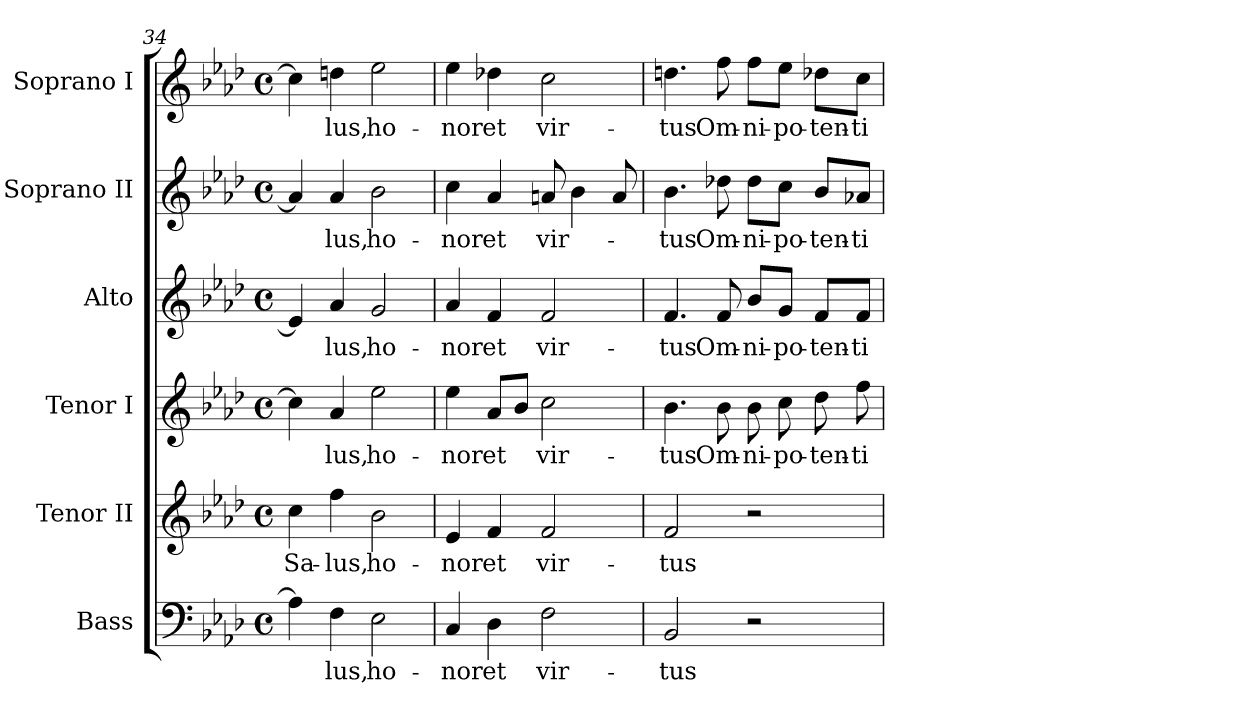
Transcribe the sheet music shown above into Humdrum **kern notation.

**kern	**text	**kern	**text	**kern	**text	**kern	**text	**kern	**text	**kern	**text
*part6	*part6	*part5	*part5	*part4	*part4	*part3	*part3	*part2	*part2	*part1	*part1
*staff6	*staff6	*staff5	*staff5	*staff4	*staff4	*staff3	*staff3	*staff2	*staff2	*staff1	*staff1
*I"Bass	*	*I"Tenor II	*	*I"Tenor I	*	*I"Alto	*	*I"Soprano II	*	*I"Soprano I	*
*I'B.	*	*I'T. II	*	*I'T. I	*	*I'A.	*	*I'S. II	*	*I'S. I	*
*clefF4	*	*clefG2	*	*clefG2	*	*clefG2	*	*clefG2	*	*clefG2	*
*	*	*ITrd7c12	*	*ITrd7c12	*	*	*	*	*	*	*
*k[b-e-a-d-]	*	*k[b-e-a-d-]	*	*k[b-e-a-d-]	*	*k[b-e-a-d-]	*	*k[b-e-a-d-]	*	*k[b-e-a-d-]	*
*A-:	*	*A-:	*	*A-:	*	*A-:	*	*A-:	*	*A-:	*
*M4/4	*	*M4/4	*	*M4/4	*	*M4/4	*	*M4/4	*	*M4/4	*
*met(c)	*	*met(c)	*	*met(c)	*	*met(c)	*	*met(c)	*	*met(c)	*
=34	=34	=34	=34	=34	=34	=34	=34	=34	=34	=34	=34
!	!	!	!LO:LY:b:color=#000000	!	!	!	!	!	!	!	!
4A-i\]	.	4ci\	Sa-	4ci\]	.	4e-i/]	.	4a-i/]	.	4cci\]	.
!	!LO:LY:b:color=#000000	!	!	!	!	!	!	!	!	!	!
!	!	!	!LO:LY:b:color=#000000	!	!	!	!	!	!	!	!
!	!	!	!	!	!LO:LY:b:color=#000000	!	!	!	!	!	!
!	!	!	!	!	!	!	!LO:LY:b:color=#000000	!	!	!	!
!	!	!	!	!	!	!	!	!	!LO:LY:b:color=#000000	!	!
!	!	!	!	!	!	!	!	!	!	!	!LO:LY:b:color=#000000
4Fi\	-lus,	4fi\	-lus,	4A-i/	-lus,	4a-i/	-lus,	4a-i/	-lus,	4ddni\	-lus,
!	!LO:LY:b:color=#000000	!	!	!	!	!	!	!	!	!	!
!	!	!	!LO:LY:b:color=#000000	!	!	!	!	!	!	!	!
!	!	!	!	!	!LO:LY:b:color=#000000	!	!	!	!	!	!
!	!	!	!	!	!	!	!LO:LY:b:color=#000000	!	!	!	!
!	!	!	!	!	!	!	!	!	!LO:LY:b:color=#000000	!	!
!	!	!	!	!	!	!	!	!	!	!	!LO:LY:b:color=#000000
2E-i\	ho-	2B-i\	ho-	2e-i\	ho-	2gi/	ho-	2b-i\	ho-	2ee-i\	ho-
!!LO:PB:g=z
=35	=35	=35	=35	=35	=35	=35	=35	=35	=35	=35	=35
!	!LO:LY:b:color=#000000	!	!	!	!	!	!	!	!	!	!
!	!	!	!LO:LY:b:color=#000000	!	!	!	!	!	!	!	!
!	!	!	!	!	!LO:LY:b:color=#000000	!	!	!	!	!	!
!	!	!	!	!	!	!	!LO:LY:b:color=#000000	!	!	!	!
!	!	!	!	!	!	!	!	!	!LO:LY:b:color=#000000	!	!
!	!	!	!	!	!	!	!	!	!	!	!LO:LY:b:color=#000000
4Ci/	-nor	4E-i/	-nor	4e-i\	-nor	4a-i/	-nor	4cci\	-nor	4ee-i\	-nor
!	!LO:LY:b:color=#000000	!	!	!	!	!	!	!	!	!	!
!	!	!	!LO:LY:b:color=#000000	!	!	!	!	!	!	!	!
!	!	!	!	!	!LO:LY:b:color=#000000	!	!	!	!	!	!
!	!	!	!	!	!	!	!LO:LY:b:color=#000000	!	!	!	!
!	!	!	!	!	!	!	!	!	!LO:LY:b:color=#000000	!	!
!	!	!	!	!	!	!	!	!	!	!	!LO:LY:b:color=#000000
4D-i\	et	4Fi/	et	8A-i/L	et	4fi/	et	4a-i/	et	4dd-Xi\	et
.	.	.	.	8B-i/J	.	.	.	.	.	.	.
!	!LO:LY:b:color=#000000	!	!	!	!	!	!	!	!	!	!
!	!	!	!LO:LY:b:color=#000000	!	!	!	!	!	!	!	!
!	!	!	!	!	!LO:LY:b:color=#000000	!	!	!	!	!	!
!	!	!	!	!	!	!	!LO:LY:b:color=#000000	!	!	!	!
!	!	!	!	!	!	!	!	!	!LO:LY:b:color=#000000	!	!
!	!	!	!	!	!	!	!	!	!	!	!LO:LY:b:color=#000000
2Fi\	vir-	2Fi/	vir-	2ci\	vir-	2fi/	vir-	8ani/	vir-	2cci\	vir-
.	.	.	.	.	.	.	.	4b-i\	.	.	.
.	.	.	.	.	.	.	.	8ai/	.	.	.
=36	=36	=36	=36	=36	=36	=36	=36	=36	=36	=36	=36
!	!LO:LY:b:color=#000000	!	!	!	!	!	!	!	!	!	!
!	!	!	!LO:LY:b:color=#000000	!	!	!	!	!	!	!	!
!	!	!	!	!	!LO:LY:b:color=#000000	!	!	!	!	!	!
!	!	!	!	!	!	!	!LO:LY:b:color=#000000	!	!	!	!
!	!	!	!	!	!	!	!	!	!LO:LY:b:color=#000000	!	!
!	!	!	!	!	!	!	!	!	!	!	!LO:LY:b:color=#000000
2BB-i/	-tus	2Fi/	-tus	4.B-i\	-tus	4.fi/	-tus	4.b-i\	-tus	4.ddni\	-tus
!	!	!	!	!	!LO:LY:b:color=#000000	!	!	!	!	!	!
!	!	!	!	!	!	!	!LO:LY:b:color=#000000	!	!	!	!
!	!	!	!	!	!	!	!	!	!LO:LY:b:color=#000000	!	!
!	!	!	!	!	!	!	!	!	!	!	!LO:LY:b:color=#000000
.	.	.	.	8B-i\	Om-	8fi/	Om-	8dd-Xi\	Om-	8ffi\	Om-
!	!	!	!	!	!LO:LY:b:color=#000000	!	!	!	!	!	!
!	!	!	!	!	!	!	!LO:LY:b:color=#000000	!	!	!	!
!	!	!	!	!	!	!	!	!	!LO:LY:b:color=#000000	!	!
!	!	!	!	!	!	!	!	!	!	!	!LO:LY:b:color=#000000
2r	.	2r	.	8B-i\	-ni-	8b-i/L	-ni-	8dd-i\L	-ni-	8ffi\L	-ni-
!	!	!	!	!	!LO:LY:b:color=#000000	!	!	!	!	!	!
!	!	!	!	!	!	!	!LO:LY:b:color=#000000	!	!	!	!
!	!	!	!	!	!	!	!	!	!LO:LY:b:color=#000000	!	!
!	!	!	!	!	!	!	!	!	!	!	!LO:LY:b:color=#000000
.	.	.	.	8ci\	-po-	8gi/J	-po-	8cci\J	-po-	8ee-i\J	-po-
!	!	!	!	!	!LO:LY:b:color=#000000	!	!	!	!	!	!
!	!	!	!	!	!	!	!LO:LY:b:color=#000000	!	!	!	!
!	!	!	!	!	!	!	!	!	!LO:LY:b:color=#000000	!	!
!	!	!	!	!	!	!	!	!	!	!	!LO:LY:b:color=#000000
.	.	.	.	8d-i\	-ten-	8fi/L	-ten-	8b-i/L	-ten-	8dd-Xi\L	-ten-
!	!	!	!	!	!LO:LY:b:color=#000000	!	!	!	!	!	!
!	!	!	!	!	!	!	!LO:LY:b:color=#000000	!	!	!	!
!	!	!	!	!	!	!	!	!	!LO:LY:b:color=#000000	!	!
!	!	!	!	!	!	!	!	!	!	!	!LO:LY:b:color=#000000
.	.	.	.	8fi\	-ti	8fi/J	-ti	8a-Xi/J	-ti	8cci\J	-ti
=	=	=	=	=	=	=	=	=	=	=	=
*-	*-	*-	*-	*-	*-	*-	*-	*-	*-	*-	*-
